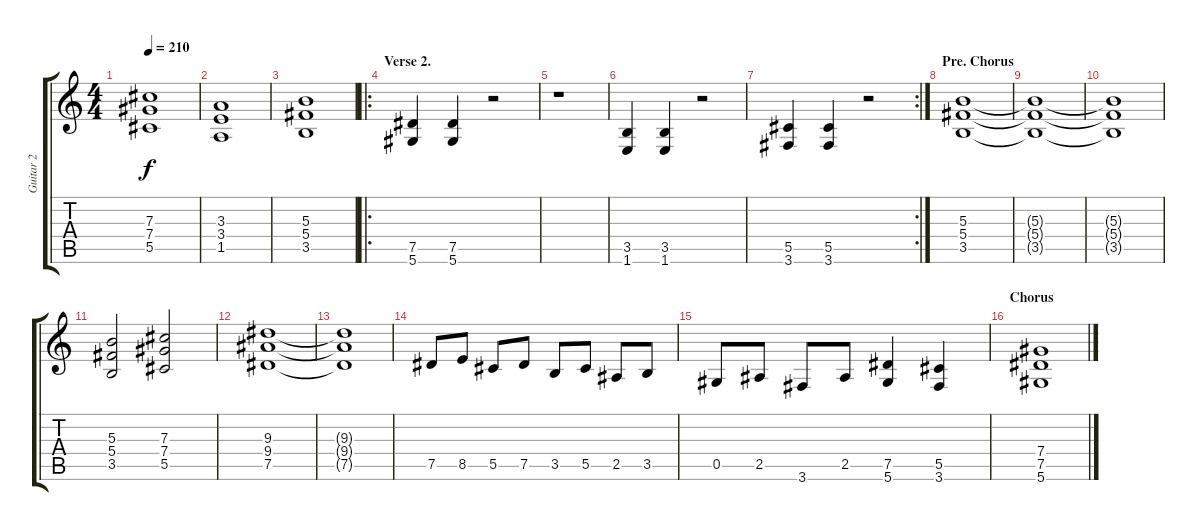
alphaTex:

\track ("Guitar 2" "Guitar 2") {instrument overdrivenguitar}
\staff {score tabs}
\tuning (Eb4 Bb3 Gb3 Db3 Ab2 Eb2) {hide}
\ts (4 4)
\tempo 210
\clef g2
\ks c
(7.3{t} 7.4{t} 5.5{t}).1{dy f} |
(3.3 3.4 1.5).1 |
(5.3 5.4 3.5).1 |
\ro
\section ("" "Verse 2.")
(7.5 5.6).4 (7.5 5.6).4 r.2 |
r.1 |
(3.5 1.6).4 (3.5 1.6).4 r.2 |
\rc 2
(5.5 3.6).4 (5.5 3.6).4 r.2 |
\section ("" "Pre. Chorus")
(5.3 5.4 3.5).1 |
(5.3{t} 5.4{t} 3.5{t}).1 |
(5.3{t} 5.4{t} 3.5{t}).1 |
(5.3 5.4 3.5).2 (7.3 7.4 5.5).2 |
(9.3 9.4 7.5).1 |
(9.3{t} 9.4{t} 7.5{t}).1 |
7.5.8 8.5.8 5.5.8 7.5.8 3.5.8 5.5.8 2.5.8 3.5.8 |
0.5.8 2.5.8 3.6.8 2.5.8 (7.5 5.6).4 (5.5 3.6).4 |
\section ("" "Chorus")
(7.4 7.5 5.6).1
